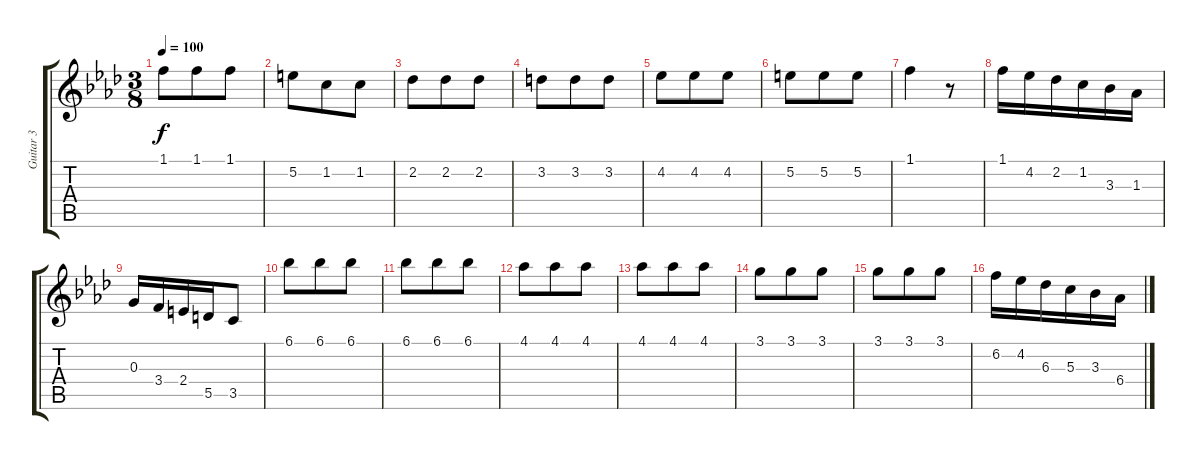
\track ("Guitar 3" "Guitar 3") {instrument distortionguitar}
\staff {score tabs}
\tuning (E4 B3 G3 D3 A2 E2) {hide}
\ts (3 8)
\tempo 100
\clef g2
\ks ab
1.1.8{dy f} 1.1.8 1.1.8 |
5.2.8 1.2.8 1.2.8 |
2.2.8 2.2.8 2.2.8 |
3.2.8 3.2.8 3.2.8 |
4.2.8 4.2.8 4.2.8 |
5.2.8 5.2.8 5.2.8 |
1.1.4 r.8 |
1.1.16 4.2.16 2.2.16 1.2.16 3.3.16 1.3.16 |
0.3.16 3.4.16 2.4.16 5.5.16 3.5.8 |
6.1.8 6.1.8 6.1.8 |
6.1.8 6.1.8 6.1.8 |
4.1.8 4.1.8 4.1.8 |
4.1.8 4.1.8 4.1.8 |
3.1.8 3.1.8 3.1.8 |
3.1.8 3.1.8 3.1.8 |
6.2.16 4.2.16 6.3.16 5.3.16 3.3.16 6.4.16
